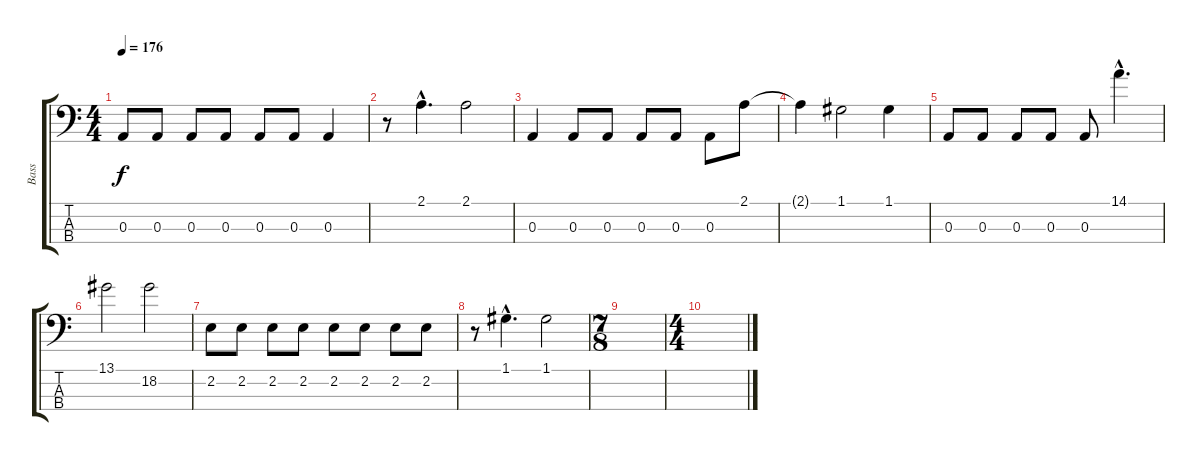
\track ("Bass" "Bass") {instrument electricbasspick}
\staff {score tabs}
\tuning (G2 D2 A1 E1) {hide}
\ts (4 4)
\tempo 176
\clef f4
\ks c
0.3.8{dy f} 0.3.8 0.3.8 0.3.8 0.3.8 0.3.8 0.3.4 |
r.8 2.1{hac}.4{d} 2.1.2 |
0.3.4 0.3.8 0.3.8 0.3.8 0.3.8 0.3.8 2.1.8 |
2.1{t}.4 1.1.2 1.1.4 |
0.3.8 0.3.8 0.3.8 0.3.8 0.3.8 14.1{hac}.4{d} |
13.1.2 18.2.2 |
2.2.8 2.2.8 2.2.8 2.2.8 2.2.8 2.2.8 2.2.8 2.2.8 |
r.8 1.1{hac}.4{d} 1.1.2 |
\ts (7 8)
|
\ts (4 4)
